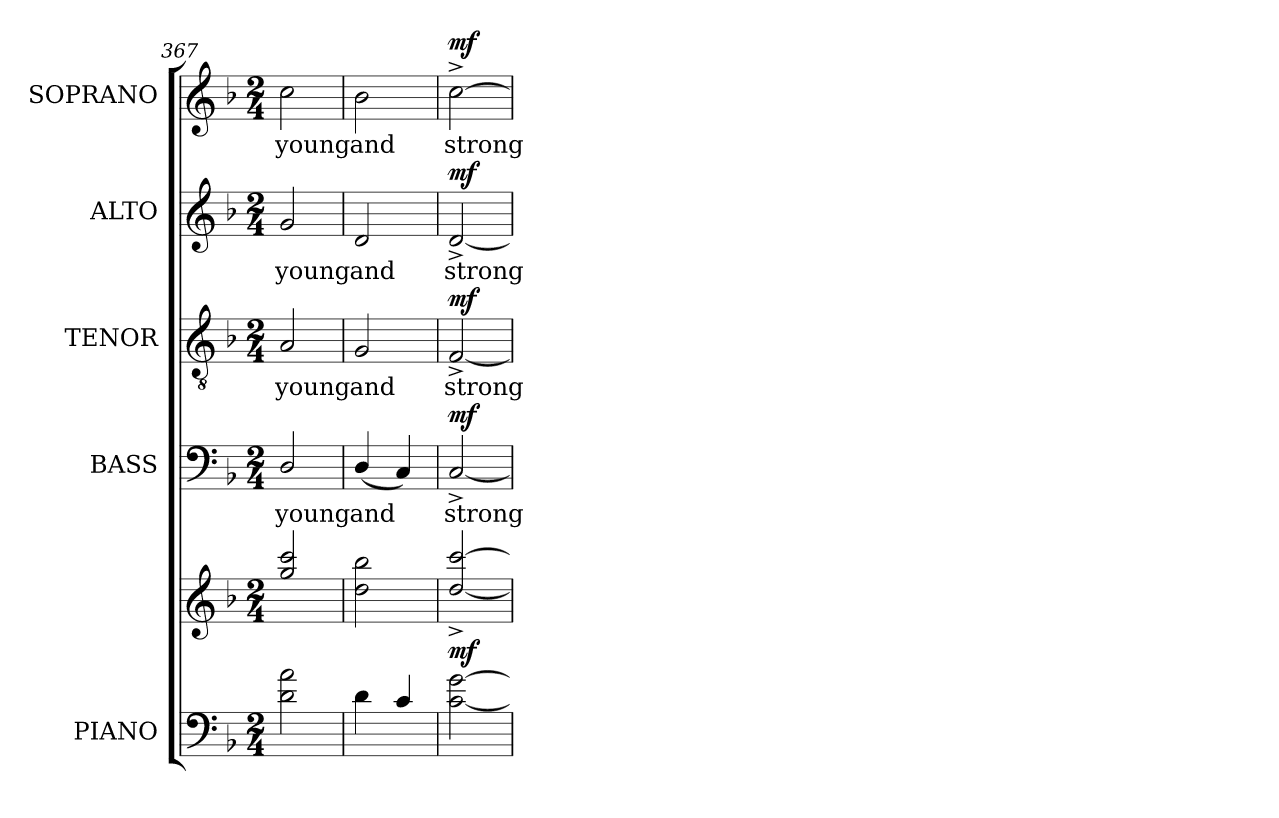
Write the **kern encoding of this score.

**kern	**kern	**dynam	**kern	**text	**dynam	**kern	**text	**dynam	**kern	**text	**dynam	**kern	**text	**dynam
*part5	*part5	*part5	*part4	*part4	*part4	*part3	*part3	*part3	*part2	*part2	*part2	*part1	*part1	*part1
*staff6	*staff5	*staff5/6	*staff4	*staff4	*staff4	*staff3	*staff3	*staff3	*staff2	*staff2	*staff2	*staff1	*staff1	*staff1
*I"PIANO	*	*	*I"BASS	*	*	*I"TENOR	*	*	*I"ALTO	*	*	*I"SOPRANO	*	*
*I'PNO.	*	*	*I'B.	*	*	*I'T.	*	*	*I'A.	*	*	*I'S.	*	*
*clefF4	*clefG2	*	*clefF4	*	*	*clefGv2	*	*	*clefG2	*	*	*clefG2	*	*
*	*	*	*	*	*	*ITrd7c12	*	*	*	*	*	*	*	*
*k[b-]	*k[b-]	*	*k[b-]	*	*	*k[b-]	*	*	*k[b-]	*	*	*k[b-]	*	*
*F:	*F:	*	*F:	*	*	*F:	*	*	*F:	*	*	*F:	*	*
*M2/4	*M2/4	*	*M2/4	*	*	*M2/4	*	*	*M2/4	*	*	*M2/4	*	*
=367	=367	=367	=367	=367	=367	=367	=367	=367	=367	=367	=367	=367	=367	=367
!	!	!	!	!LO:LY:b:color=#000000	!	!	!	!	!	!	!	!	!	!
!	!	!	!	!	!	!	!LO:LY:b:color=#000000	!	!	!	!	!	!	!
!	!	!	!	!	!	!	!	!	!	!LO:LY:b:color=#000000	!	!	!	!
!	!	!	!	!	!	!	!	!	!	!	!	!	!LO:LY:b:color=#000000	!
2di\ 2ai	2ggi/ 2ccci	.	2Di/	young	.	2AAi/	young	.	2gi/	young	.	2cci\	young	.
=368	=368	=368	=368	=368	=368	=368	=368	=368	=368	=368	=368	=368	=368	=368
!	!	!	!	!LO:LY:b:color=#000000	!	!	!	!	!	!	!	!	!	!
!	!	!	!	!	!	!	!LO:LY:b:color=#000000	!	!	!	!	!	!	!
!	!	!	!	!	!	!	!	!	!	!LO:LY:b:color=#000000	!	!	!	!
!	!	!	!	!	!	!	!	!	!	!	!	!	!LO:LY:b:color=#000000	!
4di\	2ddi\ 2bb-i	.	(4Di/	and	.	2GGi/	and	.	2di/	and	.	2b-i\	and	.
4ci/	.	.	4Ci/)	.	.	.	.	.	.	.	.	.	.	.
=369	=369	=369	=369	=369	=369	=369	=369	=369	=369	=369	=369	=369	=369	=369
!	!	!	!	!LO:LY:b:color=#000000	!	!	!	!	!	!	!	!	!	!
!	!	!	!	!	!	!	!LO:LY:b:color=#000000	!	!	!	!	!	!	!
!	!	!	!	!	!	!	!	!	!	!LO:LY:b:color=#000000	!	!	!	!
!	!	!	!	!	!	!	!	!	!	!	!	!	!LO:LY:b:color=#000000	!
[2ci\ [2gi	[2ddi/^ [2ccci^	mf	[2C^i/	strong	mf	[2FF^i/	strong	mf	[2d^i/	strong	mf	[2cc^i\	strong	mf
=	=	=	=	=	=	=	=	=	=	=	=	=	=	=
*-	*-	*-	*-	*-	*-	*-	*-	*-	*-	*-	*-	*-	*-	*-
